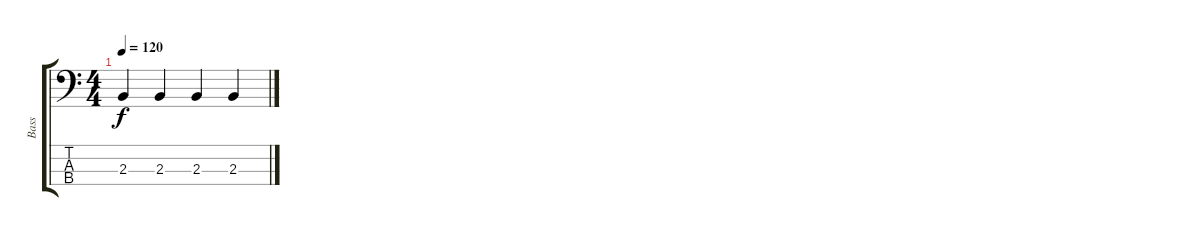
\track ("Bass" "Bass") {instrument electricbassfinger}
\staff {score tabs}
\tuning (G2 D2 A1 E1) {hide}
\ts (4 4)
\tempo 120
\clef f4
\ks c
2.3.4{dy f} 2.3.4 2.3.4 2.3.4
